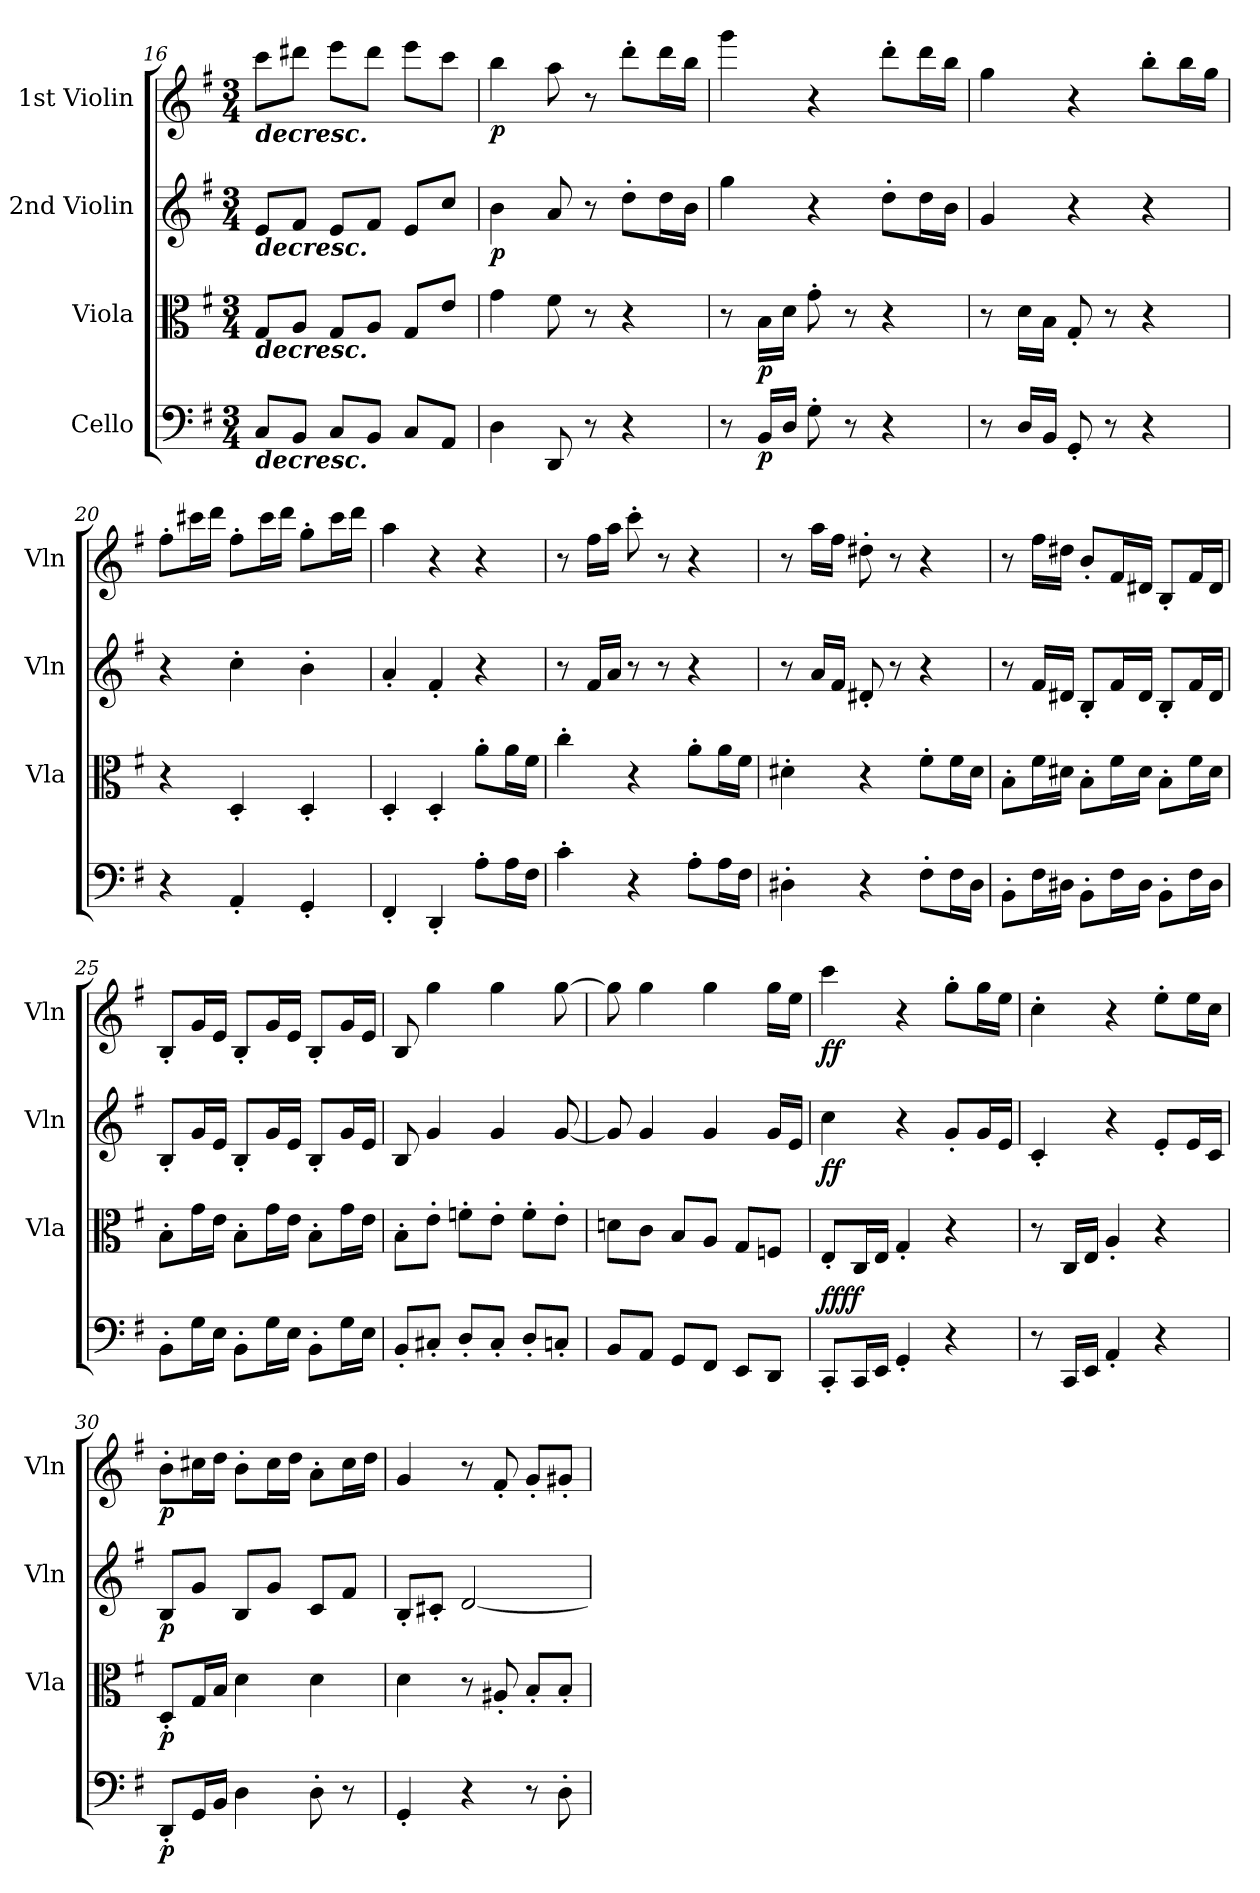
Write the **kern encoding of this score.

**kern	**dynam	**kern	**dynam	**kern	**dynam	**kern	**dynam
*part4	*part4	*part3	*part3	*part2	*part2	*part1	*part1
*staff4	*staff4	*staff3	*staff3	*staff2	*staff2	*staff1	*staff1
*I"Cello	*	*I"Viola	*	*I"2nd Violin	*	*I"1st Violin	*
*	*	*I'Vla	*	*I'Vln	*	*I'Vln	*
*clefF4	*	*clefC3	*	*clefG2	*	*clefG2	*
*k[f#]	*	*k[f#]	*	*k[f#]	*	*k[f#]	*
*G:	*	*G:	*	*G:	*	*G:	*
*M3/4	*	*M3/4	*	*M3/4	*	*M3/4	*
=16	=16	=16	=16	=16	=16	=16	=16
!	!	!	!	!	!	!LO:TX:b:Bi:t=decresc.	!
!	!	!	!	!LO:TX:b:Bi:t=decresc.	!	!	!
!	!	!LO:TX:b:Bi:t=decresc.	!	!	!	!	!
!LO:TX:b:Bi:t=decresc.	!	!	!	!	!	!	!
8C/L	.	8G/L	.	8e/L	.	8ccc\L	.
8BB/J	.	8A/J	.	8f#/J	.	8ddd#X\J	.
8C/L	.	8G/L	.	8e/L	.	8eee\L	.
8BB/J	.	8A/J	.	8f#/J	.	8ddd#\J	.
8C/L	.	8G/L	.	8e/L	.	8eee\L	.
8AA/J	.	8e/J	.	8cc/J	.	8ccc\J	.
=17	=17	=17	=17	=17	=17	=17	=17
!	!	!	!	!	!LO:DY:b	!	!LO:DY:b
4D\	.	4g\	.	4b\	p	4bb\	p
8DD/	.	8f#\	.	8a/	.	8aa\	.
8r	.	8r	.	8r	.	8r	.
4r	.	4r	.	8dd'\L	.	8ddd'\L	.
.	.	.	.	16dd\L	.	16ddd\L	.
.	.	.	.	16b\JJ	.	16bb\JJ	.
=18	=18	=18	=18	=18	=18	=18	=18
8r	.	8r	.	4gg\	.	4ggg\	.
!	!LO:DY:b	!	!LO:DY:b	!	!	!	!
16BB/LL	p	16B\LL	p	.	.	.	.
16D/JJ	.	16d\JJ	.	.	.	.	.
8G'\	.	8g'\	.	4r	.	4r	.
8r	.	8r	.	.	.	.	.
4r	.	4r	.	8dd'\L	.	8ddd'\L	.
.	.	.	.	16dd\L	.	16ddd\L	.
.	.	.	.	16b\JJ	.	16bb\JJ	.
!!LO:PB:g=z
=19	=19	=19	=19	=19	=19	=19	=19
8r	.	8r	.	4g/	.	4gg\	.
16D/LL	.	16d\LL	.	.	.	.	.
16BB/JJ	.	16B\JJ	.	.	.	.	.
8GG'/	.	8G'/	.	4r	.	4r	.
8r	.	8r	.	.	.	.	.
4r	.	4r	.	4r	.	8bb'\L	.
.	.	.	.	.	.	16bb\L	.
.	.	.	.	.	.	16gg\JJ	.
!!LO:LB:g=z
=20	=20	=20	=20	=20	=20	=20	=20
4r	.	4r	.	4r	.	8ff#'\L	.
.	.	.	.	.	.	16ccc#X\L	.
.	.	.	.	.	.	16ddd\JJ	.
4AA'/	.	4D'/	.	4cc'\	.	8ff#'\L	.
.	.	.	.	.	.	16ccc#\L	.
.	.	.	.	.	.	16ddd\JJ	.
4GG'/	.	4D'/	.	4b'\	.	8gg'\L	.
.	.	.	.	.	.	16ccc#\L	.
.	.	.	.	.	.	16ddd\JJ	.
=21	=21	=21	=21	=21	=21	=21	=21
4FF#'/	.	4D'/	.	4a'/	.	4aa\	.
4DD'/	.	4D'/	.	4f#'/	.	4r	.
8A'\L	.	8a'\L	.	4r	.	4r	.
16A\L	.	16a\L	.	.	.	.	.
16F#\JJ	.	16f#\JJ	.	.	.	.	.
=22	=22	=22	=22	=22	=22	=22	=22
4c'\	.	4cc'\	.	8r	.	8r	.
.	.	.	.	16f#/LL	.	16ff#\LL	.
.	.	.	.	16a/JJ	.	16aa\JJ	.
4r	.	4r	.	8r	.	8ccc'\	.
.	.	.	.	8r	.	8r	.
8A'\L	.	8a'\L	.	4r	.	4r	.
16A\L	.	16a\L	.	.	.	.	.
16F#\JJ	.	16f#\JJ	.	.	.	.	.
=23	=23	=23	=23	=23	=23	=23	=23
4D#X'\	.	4d#X'\	.	8r	.	8r	.
.	.	.	.	16a/LL	.	16aa\LL	.
.	.	.	.	16f#/JJ	.	16ff#\JJ	.
4r	.	4r	.	8d#X'/	.	8dd#X'\	.
.	.	.	.	8r	.	8r	.
8F#'\L	.	8f#'\L	.	4r	.	4r	.
16F#\L	.	16f#\L	.	.	.	.	.
16D#\JJ	.	16d#\JJ	.	.	.	.	.
!!LO:PB:g=z
=24	=24	=24	=24	=24	=24	=24	=24
8BB'\L	.	8B'\L	.	8r	.	8r	.
16F#\L	.	16f#\L	.	16f#/LL	.	16ff#\LL	.
16D#X\JJ	.	16d#X\JJ	.	16d#X/JJ	.	16dd#X\JJ	.
8BB'\L	.	8B'\L	.	8B'/L	.	8b'/L	.
16F#\L	.	16f#\L	.	16f#/L	.	16f#/L	.
16D#\JJ	.	16d#\JJ	.	16d#/JJ	.	16d#X/JJ	.
8BB'\L	.	8B'\L	.	8B'/L	.	8B'/L	.
16F#\L	.	16f#\L	.	16f#/L	.	16f#/L	.
16D#\JJ	.	16d#\JJ	.	16d#/JJ	.	16d#/JJ	.
=25	=25	=25	=25	=25	=25	=25	=25
8BB'\L	.	8B'\L	.	8B'/L	.	8B'/L	.
16G\L	.	16g\L	.	16g/L	.	16g/L	.
16E\JJ	.	16e\JJ	.	16e/JJ	.	16e/JJ	.
8BB'\L	.	8B'\L	.	8B'/L	.	8B'/L	.
16G\L	.	16g\L	.	16g/L	.	16g/L	.
16E\JJ	.	16e\JJ	.	16e/JJ	.	16e/JJ	.
8BB'\L	.	8B'\L	.	8B'/L	.	8B'/L	.
16G\L	.	16g\L	.	16g/L	.	16g/L	.
16E\JJ	.	16e\JJ	.	16e/JJ	.	16e/JJ	.
=26	=26	=26	=26	=26	=26	=26	=26
8BB'/L	.	8B'\L	.	8B/	.	8B/	.
8C#X'/J	.	8e'\J	.	4g/	.	4gg\	.
8D'/L	.	8fn'\L	.	.	.	.	.
8C#'/J	.	8e'\J	.	4g/	.	4gg\	.
8D'/L	.	8f'\L	.	.	.	.	.
8Cn'/J	.	8e'\J	.	[8g/	.	[8gg\	.
=27	=27	=27	=27	=27	=27	=27	=27
8BB/L	.	8dn\L	.	8g/]	.	8gg\]	.
8AA/J	.	8c\J	.	4g/	.	4gg\	.
8GG/L	.	8B/L	.	.	.	.	.
8FF#/J	.	8A/J	.	4g/	.	4gg\	.
8EE/L	.	8G/L	.	.	.	.	.
8DD/J	.	8Fn/J	.	16g/LL	.	16gg\LL	.
.	.	.	.	16e/JJ	.	16ee\JJ	.
!!LO:LB:g=z
=28	=28	=28	=28	=28	=28	=28	=28
!	!LO:DY:b	!	!	!	!	!	!
!	!LO:DY:n=1:a	!	!	!	!LO:DY:b	!	!LO:DY:b
8CC'/L	ff ff	8E'/L	.	4cc\	ff	4ccc\	ff
16CC/L	.	16C/L	.	.	.	.	.
16EE/JJ	.	16E/JJ	.	.	.	.	.
4GG'/	.	4G'/	.	4r	.	4r	.
4r	.	4r	.	8g'/L	.	8gg'\L	.
.	.	.	.	16g/L	.	16gg\L	.
.	.	.	.	16e/JJ	.	16ee\JJ	.
=29	=29	=29	=29	=29	=29	=29	=29
8r	.	8r	.	4c'/	.	4cc'\	.
16CC/LL	.	16C/LL	.	.	.	.	.
16EE/JJ	.	16E/JJ	.	.	.	.	.
4AA'/	.	4A'/	.	4r	.	4r	.
4r	.	4r	.	8e'/L	.	8ee'\L	.
.	.	.	.	16e/L	.	16ee\L	.
.	.	.	.	16c/JJ	.	16cc\JJ	.
=30	=30	=30	=30	=30	=30	=30	=30
!	!LO:DY:b	!	!LO:DY:b	!	!LO:DY:b	!	!LO:DY:b
8DD'/L	p	8D'/L	p	8B/L	p	8b'\L	p
16GG/L	.	16G/L	.	8g/J	.	16cc#X\L	.
16BB/JJ	.	16B/JJ	.	.	.	16dd\JJ	.
4D\	.	4d\	.	8B/L	.	8b'\L	.
.	.	.	.	8g/J	.	16cc#\L	.
.	.	.	.	.	.	16dd\JJ	.
8D'\	.	4d\	.	8c/L	.	8a'\L	.
8r	.	.	.	8f#/J	.	16cc#\L	.
.	.	.	.	.	.	16dd\JJ	.
=31	=31	=31	=31	=31	=31	=31	=31
4GG'/	.	4d\	.	8B'/L	.	4g/	.
.	.	.	.	8c#X'/J	.	.	.
4r	.	8r	.	[2d/	.	8r	.
.	.	8A#X'/	.	.	.	8f#'/	.
8r	.	8B'/L	.	.	.	8g'/L	.
8D'\	.	8B'/J	.	.	.	8g#X'/J	.
=	=	=	=	=	=	=	=
*-	*-	*-	*-	*-	*-	*-	*-
